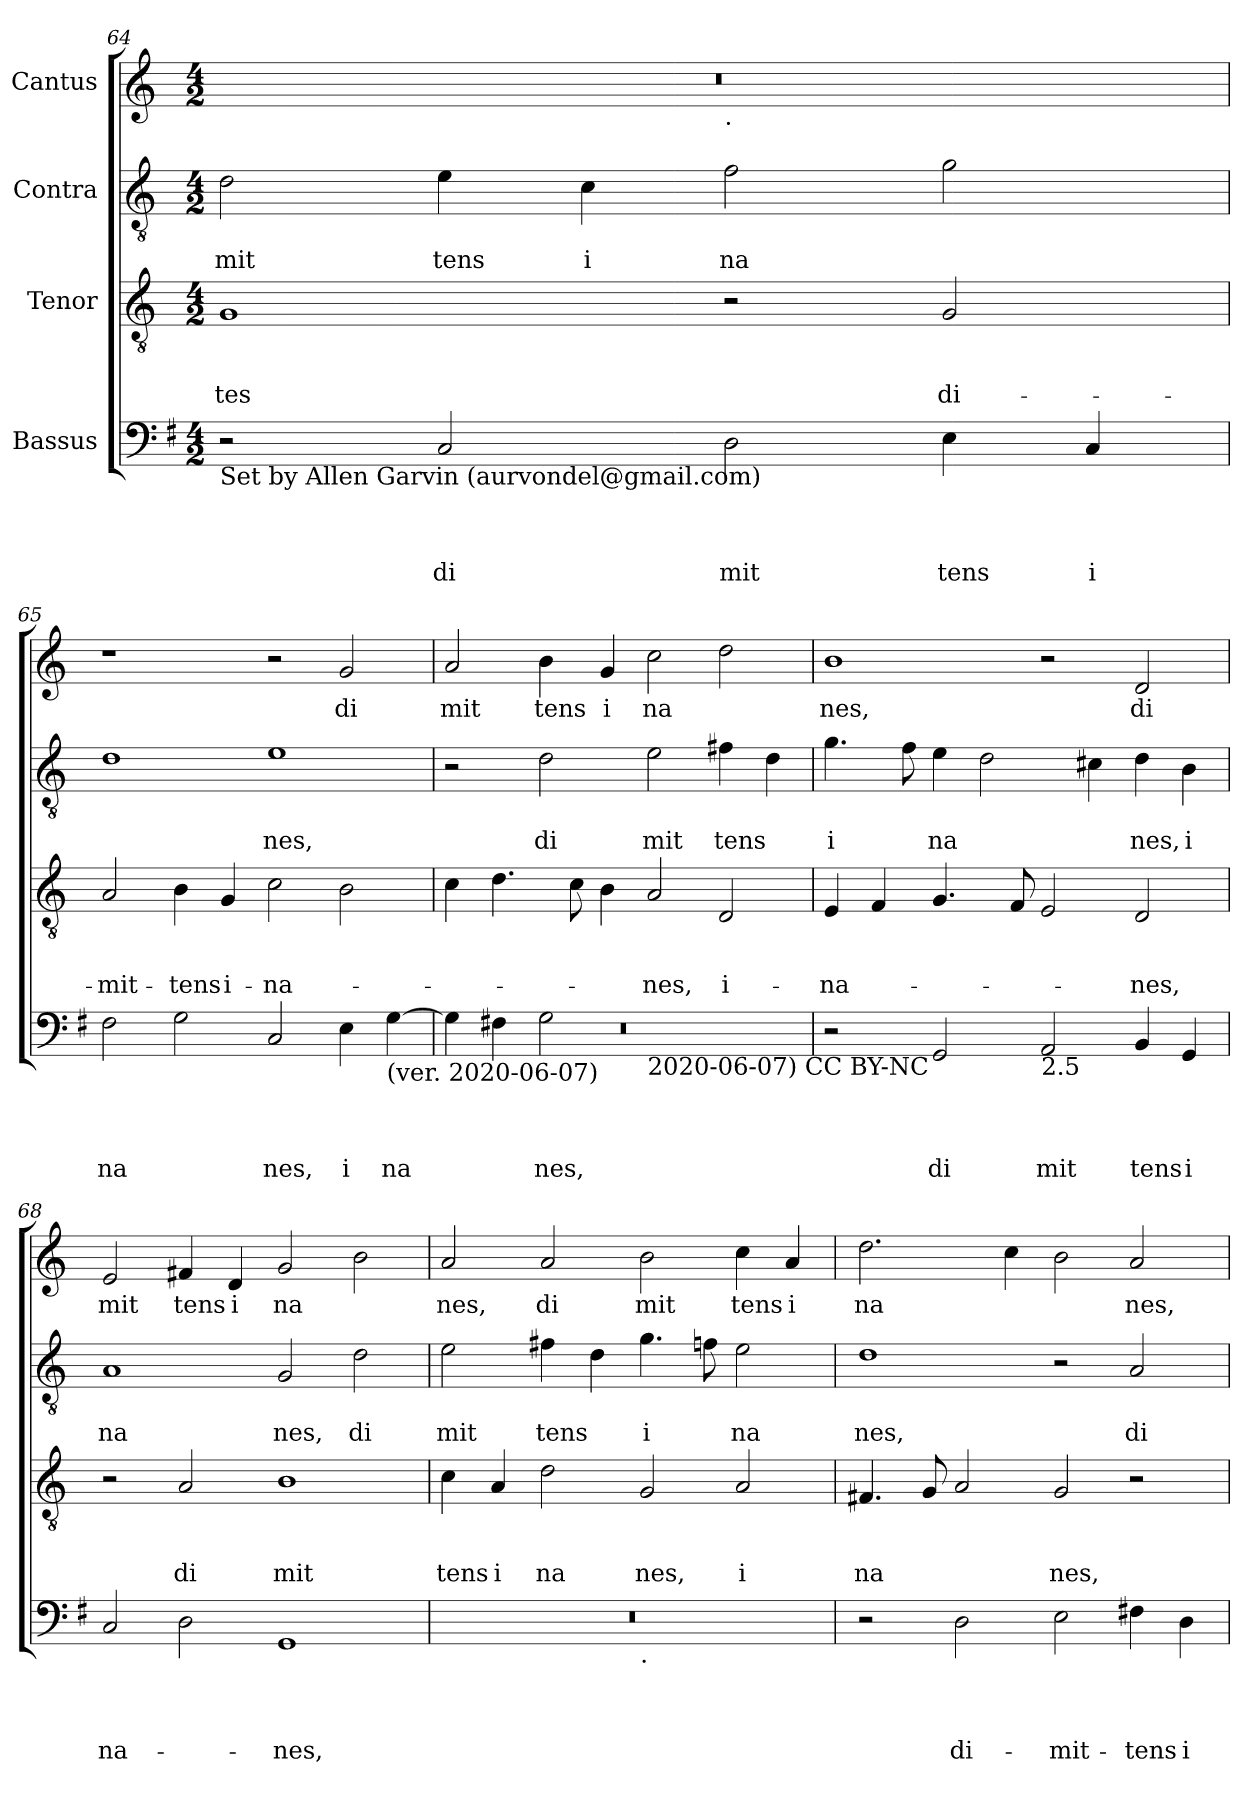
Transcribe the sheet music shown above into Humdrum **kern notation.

**kern	**text	**text	**text	**text	**kern	**text	**text	**text	**kern	**text	**text	**kern	**text
*part4	*part4	*part4	*part4	*part4	*part3	*part3	*part3	*part3	*part2	*part2	*part2	*part1	*part1
*staff4	*staff4	*staff4	*staff4	*staff4	*staff3	*staff3	*staff3	*staff3	*staff2	*staff2	*staff2	*staff1	*staff1
*I"Bassus	*	*	*	*	*I"Tenor	*	*	*	*I"Contra	*	*	*I"Cantus	*
*clefF4	*	*	*	*	*clefGv2	*	*	*	*clefGv2	*	*	*clefG2	*
*ITrd-3c-5	*	*	*	*	*	*	*	*	*	*	*	*	*
*k[]	*	*	*	*	*k[]	*	*	*	*k[]	*	*	*k[]	*
*C:	*	*	*	*	*C:	*	*	*	*C:	*	*	*C:	*
*M4/2	*	*	*	*	*M4/2	*	*	*	*M4/2	*	*	*M4/2	*
=64	=64	=64	=64	=64	=64	=64	=64	=64	=64	=64	=64	=64	=64
!LO:TX:b:t=Set by Allen Garvin (aurvondel@gmail.com)	!	!	!	!	!	!	!	!	!	!	!	!	!
!	!	!	!	!	!	!	!	!LO:LY:b	!	!	!LO:LY:b	!	!
*	*	*	*	*	*	*	*	*	*	*	*	*^	*
2r	.	.	.	.	1G	.	.	-tes	2d\	.	mit	0r	1ryy	.
!	!	!	!	!LO:LY:b	!	!	!	!	!	!	!LO:LY:b	!	!	!
2F/	.	.	.	di	.	.	.	.	4e\	.	tens	.	.	.
!	!	!	!	!	!	!	!	!	!	!	!LO:LY:b	!	!	!
.	.	.	.	.	.	.	.	.	4c\	.	i	.	.	.
!	!	!	!	!	!	!	!	!	!	!	!	!	!LO:TX:b:t=.	!
!	!	!	!	!LO:LY:b	!	!	!	!	!	!	!LO:LY:b	!	!	!
2G\	.	.	.	mit	2r	.	.	.	2f\	.	na	.	1ryy	.
!	!	!	!	!LO:LY:b	!	!	!	!LO:LY:b	!	!	!	!	!	!
4A\	.	.	.	tens	2G/	.	.	di-	2g\	.	.	.	.	.
!	!	!	!	!LO:LY:b	!	!	!	!	!	!	!	!	!	!
4F/	.	.	.	i	.	.	.	.	.	.	.	.	.	.
=65	=65	=65	=65	=65	=65	=65	=65	=65	=65	=65	=65	=65	=65	=65
!	!	!	!	!LO:LY:b	!	!	!	!LO:LY:b	!	!	!	!	!	!
*	*	*	*	*	*	*	*	*	*	*	*	*v	*v	*
2B\	.	.	.	na	2A/	.	.	-mit-	1d	.	.	1r	.
!	!	!	!	!	!	!	!	!LO:LY:b	!	!	!	!	!
2c\	.	.	.	.	4B\	.	.	-tens	.	.	.	.	.
!	!	!	!	!	!	!	!	!LO:LY:b	!	!	!	!	!
.	.	.	.	.	4G/	.	.	i-	.	.	.	.	.
!	!	!	!	!LO:LY:b	!	!	!	!LO:LY:b	!	!	!LO:LY:b	!	!
2F/	.	.	.	nes,	2c\	.	.	-na-	1e	.	nes,	2r	.
!	!	!	!	!LO:LY:b	!	!	!	!	!	!	!	!	!LO:LY:b
4A\	.	.	.	i	2B\	.	.	.	.	.	.	2g/	di
!LO:TX:b:t=(ver. 2020-06-07)	!	!	!	!	!	!	!	!	!	!	!	!	!
!	!	!	!	!LO:LY:b	!	!	!	!	!	!	!	!	!
[>4c\	.	.	.	na	.	.	.	.	.	.	.	.	.
=66	=66	=66	=66	=66	=66	=66	=66	=66	=66	=66	=66	=66	=66
*^	*	*	*	*	*	*	*	*	*	*	*	*	*
*	*^	*	*	*	*	*	*	*	*	*	*	*	*	*
!	!	!LO:N:vis=1	!	!	!	!	!	!	!	!	!	!	!	!	!LO:LY:b
4c\]	2ryy	0r	.	.	.	.	4c\	.	.	.	2r	.	.	2a/	mit
4Bn\	.	.	.	.	.	.	4.d\	.	.	.	.	.	.	.	.
!	!	!	!	!	!	!LO:LY:b	!	!	!	!	!	!	!LO:LY:b	!	!LO:LY:b
2ryy	2c\	.	.	.	.	nes,	.	.	.	.	2d\	.	di	4b\	tens
.	.	.	.	.	.	.	8c\	.	.	.	.	.	.	.	.
!	!	!	!	!	!	!	!	!	!	!	!	!	!	!	!LO:LY:b
.	.	.	.	.	.	.	4B\	.	.	.	.	.	.	4g/	i
!LO:TX:b:t=2020-06-07) CC BY-NC	!	!	!	!	!	!	!	!	!	!	!	!	!	!	!
!	!	!	!	!	!	!	!	!	!	!LO:LY:b	!	!	!LO:LY:b	!	!LO:LY:b
1ryy	1ryy	.	.	.	.	.	2A/	.	.	-nes,	2e\	.	mit	2cc\	na
!	!	!	!	!	!	!	!	!	!	!LO:LY:b	!	!	!LO:LY:b	!	!
.	.	.	.	.	.	.	2D/	.	.	i-	4f#X\	.	tens	2dd\	.
.	.	.	.	.	.	.	.	.	.	.	4d\	.	.	.	.
*v	*v	*v	*	*	*	*	*	*	*	*	*	*	*	*	*
=67	=67	=67	=67	=67	=67	=67	=67	=67	=67	=67	=67	=67	=67
!	!	!	!	!	!	!	!	!LO:LY:b	!	!	!LO:LY:b:rj	!	!LO:LY:b
2r	.	.	.	.	4E/	.	.	-na-	4.g\	.	i	1b	nes,
.	.	.	.	.	4F/	.	.	.	.	.	.	.	.
.	.	.	.	.	.	.	.	.	8f\	.	.	.	.
!	!	!	!	!LO:LY:b	!	!	!	!	!	!	!LO:LY:b	!	!
2C/	.	.	.	di	4.G/	.	.	.	4e\	.	na	.	.
.	.	.	.	.	.	.	.	.	2d\	.	.	.	.
.	.	.	.	.	8F/	.	.	.	.	.	.	.	.
!LO:TX:b:t=2.5	!	!	!	!	!	!	!	!	!	!	!	!	!
!	!	!	!	!LO:LY:b	!	!	!	!	!	!	!	!	!
2D/	.	.	.	mit	2E/	.	.	.	.	.	.	2r	.
.	.	.	.	.	.	.	.	.	4c#X\	.	.	.	.
!	!	!	!	!LO:LY:b	!	!	!	!LO:LY:b	!	!	!LO:LY:b	!	!LO:LY:b
4E/	.	.	.	tens	2D/	.	.	-nes,	4d\	.	nes,	2d/	di
!	!	!	!	!LO:LY:b	!	!	!	!	!	!	!LO:LY:b	!	!
4C/	.	.	.	i	.	.	.	.	4B\	.	i	.	.
!!LO:PB:g=z
=68	=68	=68	=68	=68	=68	=68	=68	=68	=68	=68	=68	=68	=68
!	!	!	!	!LO:LY:b	!	!	!	!	!	!	!LO:LY:b	!	!LO:LY:b
2F/	.	.	.	na-	2r	.	.	.	1A	.	na	2e/	mit
!	!	!	!	!	!	!	!	!LO:LY:b	!	!	!	!	!LO:LY:b
2G\	.	.	.	.	2A/	.	.	di	.	.	.	4f#X/	tens
!	!	!	!	!	!	!	!	!	!	!	!	!	!LO:LY:b
.	.	.	.	.	.	.	.	.	.	.	.	4d/	i
!	!	!	!	!LO:LY:b	!	!	!	!LO:LY:b	!	!	!LO:LY:b	!	!LO:LY:b
1C	.	.	.	-nes,	1B	.	.	mit	2G/	.	nes,	2g/	na
!	!	!	!	!	!	!	!	!	!	!	!LO:LY:b	!	!
.	.	.	.	.	.	.	.	.	2d\	.	di	2b\	.
=69	=69	=69	=69	=69	=69	=69	=69	=69	=69	=69	=69	=69	=69
!	!	!	!	!	!	!	!	!LO:LY:b	!	!	!LO:LY:b	!	!LO:LY:b
*^	*	*	*	*	*	*	*	*	*	*	*	*	*
0r	1ryy	.	.	.	.	4c\	.	.	tens	2e\	.	mit	2a/	nes,
!	!	!	!	!	!	!	!	!	!LO:LY:b	!	!	!	!	!
.	.	.	.	.	.	4A/	.	.	i	.	.	.	.	.
!	!	!	!	!	!	!	!	!	!LO:LY:b	!	!	!LO:LY:b	!	!LO:LY:b
.	.	.	.	.	.	2d\	.	.	na	4f#X\	.	tens	2a/	di
.	.	.	.	.	.	.	.	.	.	4d\	.	.	.	.
!	!LO:TX:b:t=.	!	!	!	!	!	!	!	!	!	!	!	!	!
!	!	!	!	!	!	!	!	!	!LO:LY:b	!	!	!LO:LY:b:rj	!	!LO:LY:b
.	1ryy	.	.	.	.	2G/	.	.	nes,	4.g\	.	i	2b\	mit
.	.	.	.	.	.	.	.	.	.	8fn\	.	.	.	.
!	!	!	!	!	!	!	!	!	!LO:LY:b	!	!	!LO:LY:b	!	!LO:LY:b
.	.	.	.	.	.	2A/	.	.	i	2e\	.	na	4cc\	tens
!	!	!	!	!	!	!	!	!	!	!	!	!	!	!LO:LY:b
.	.	.	.	.	.	.	.	.	.	.	.	.	4a</	i
=70	=70	=70	=70	=70	=70	=70	=70	=70	=70	=70	=70	=70	=70	=70
!	!	!	!	!	!	!	!	!	!LO:LY:b	!	!	!LO:LY:b	!	!LO:LY:b
*v	*v	*	*	*	*	*	*	*	*	*	*	*	*	*
2r	.	.	.	.	4.F#X/	.	.	na	1d	.	nes,	2.dd\	na
.	.	.	.	.	8G/	.	.	.	.	.	.	.	.
!	!	!	!	!LO:LY:b	!	!	!	!	!	!	!	!	!
2G\	.	.	.	di-	2A/	.	.	.	.	.	.	.	.
.	.	.	.	.	.	.	.	.	.	.	.	4cc\	.
!	!	!	!	!LO:LY:b	!	!	!	!LO:LY:b	!	!	!	!	!
2A\	.	.	.	-mit-	2G/	.	.	nes,	2r	.	.	2b\	.
!	!	!	!	!LO:LY:b	!	!	!	!	!	!	!LO:LY:b	!	!LO:LY:b
4Bn\	.	.	.	-tens	2r	.	.	.	2A/	.	di	2a/	nes,
!	!	!	!	!LO:LY:b	!	!	!	!	!	!	!	!	!
4G\	.	.	.	i-	.	.	.	.	.	.	.	.	.
=	=	=	=	=	=	=	=	=	=	=	=	=	=
*-	*-	*-	*-	*-	*-	*-	*-	*-	*-	*-	*-	*-	*-
